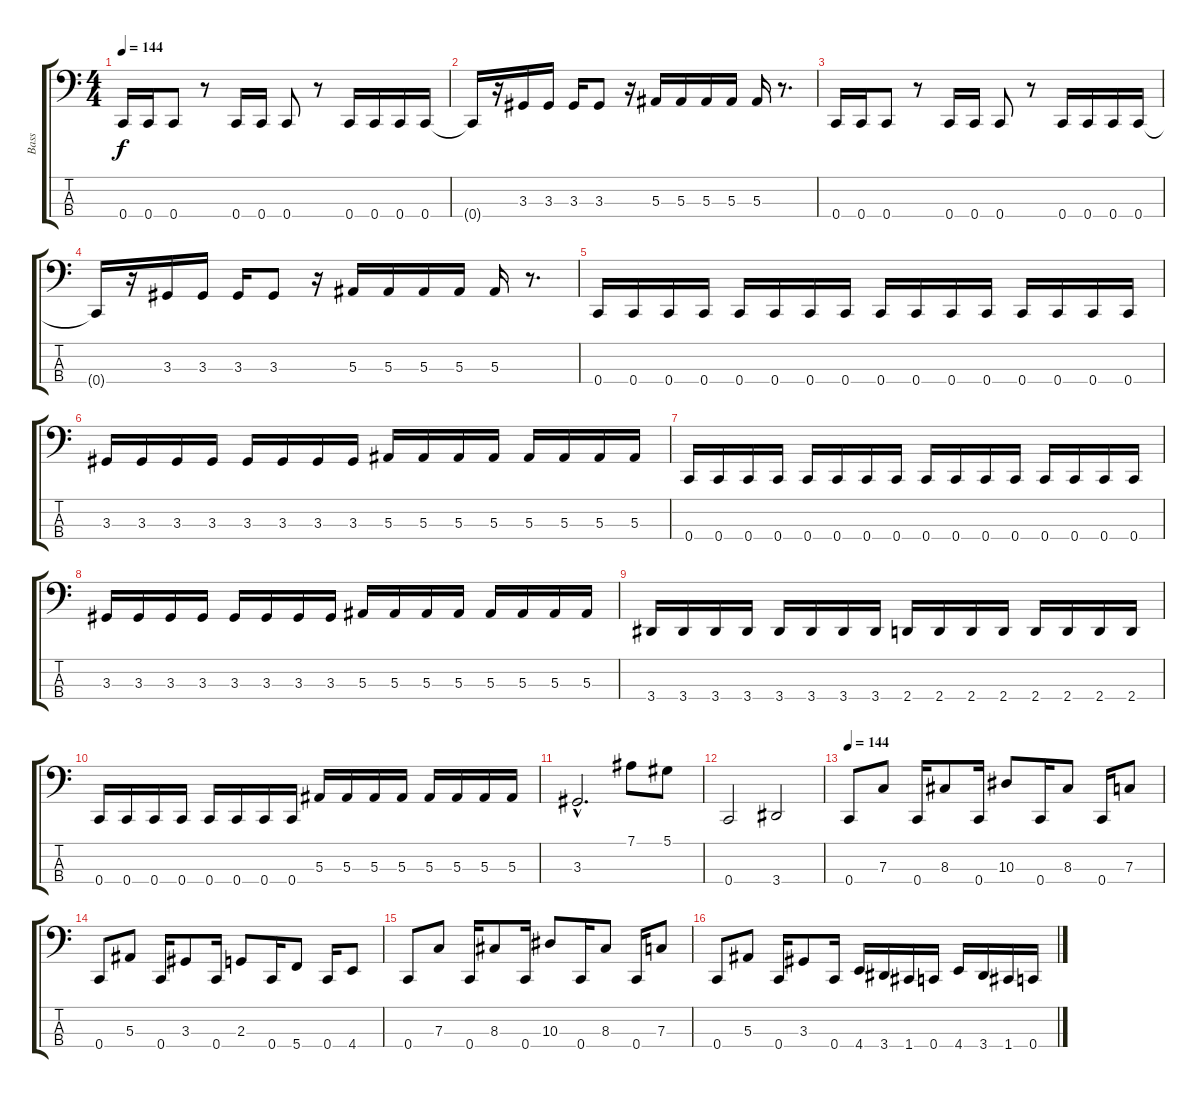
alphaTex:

\track ("Bass" "Bass") {instrument electricbasspick}
\staff {score tabs}
\tuning (Eb2 Bb1 F1 C1) {hide}
\ts (4 4)
\tempo 144
\clef f4
\ks c
0.4.16{dy f} 0.4.16 0.4.8 r.8 0.4.16 0.4.16 0.4.8 r.8 0.4.16 0.4.16 0.4.16 0.4.16 |
0.4{t}.16 r.16 3.3.16 3.3.16 3.3.16 3.3.8 r.16 5.3.16 5.3.16 5.3.16 5.3.16 5.3.16 r.8{d} |
0.4.16 0.4.16 0.4.8 r.8 0.4.16 0.4.16 0.4.8 r.8 0.4.16 0.4.16 0.4.16 0.4.16 |
0.4{t}.16 r.16 3.3.16 3.3.16 3.3.16 3.3.8 r.16 5.3.16 5.3.16 5.3.16 5.3.16 5.3.16 r.8{d} |
0.4.16 0.4.16 0.4.16 0.4.16 0.4.16 0.4.16 0.4.16 0.4.16 0.4.16 0.4.16 0.4.16 0.4.16 0.4.16 0.4.16 0.4.16 0.4.16 |
3.3.16 3.3.16 3.3.16 3.3.16 3.3.16 3.3.16 3.3.16 3.3.16 5.3.16 5.3.16 5.3.16 5.3.16 5.3.16 5.3.16 5.3.16 5.3.16 |
0.4.16 0.4.16 0.4.16 0.4.16 0.4.16 0.4.16 0.4.16 0.4.16 0.4.16 0.4.16 0.4.16 0.4.16 0.4.16 0.4.16 0.4.16 0.4.16 |
3.3.16 3.3.16 3.3.16 3.3.16 3.3.16 3.3.16 3.3.16 3.3.16 5.3.16 5.3.16 5.3.16 5.3.16 5.3.16 5.3.16 5.3.16 5.3.16 |
3.4.16 3.4.16 3.4.16 3.4.16 3.4.16 3.4.16 3.4.16 3.4.16 2.4.16 2.4.16 2.4.16 2.4.16 2.4.16 2.4.16 2.4.16 2.4.16 |
0.4.16 0.4.16 0.4.16 0.4.16 0.4.16 0.4.16 0.4.16 0.4.16 5.3.16 5.3.16 5.3.16 5.3.16 5.3.16 5.3.16 5.3.16 5.3.16 |
3.3{hac}.2{d} 7.1.8 5.1.8 |
0.4.2 3.4.2 |
\tempo 144
0.4.8 7.3.8 0.4.16 8.3.8 0.4.16 10.3.8 0.4.16 8.3.8 0.4.16 7.3.8 |
0.4.8 5.3.8 0.4.16 3.3.8 0.4.16 2.3.8 0.4.16 5.4.8 0.4.16 4.4.8 |
0.4.8 7.3.8 0.4.16 8.3.8 0.4.16 10.3.8 0.4.16 8.3.8 0.4.16 7.3.8 |
0.4.8 5.3.8 0.4.16 3.3.8 0.4.16 4.4.16 3.4.16 1.4.16 0.4.16 4.4.16 3.4.16 1.4.16 0.4.16
